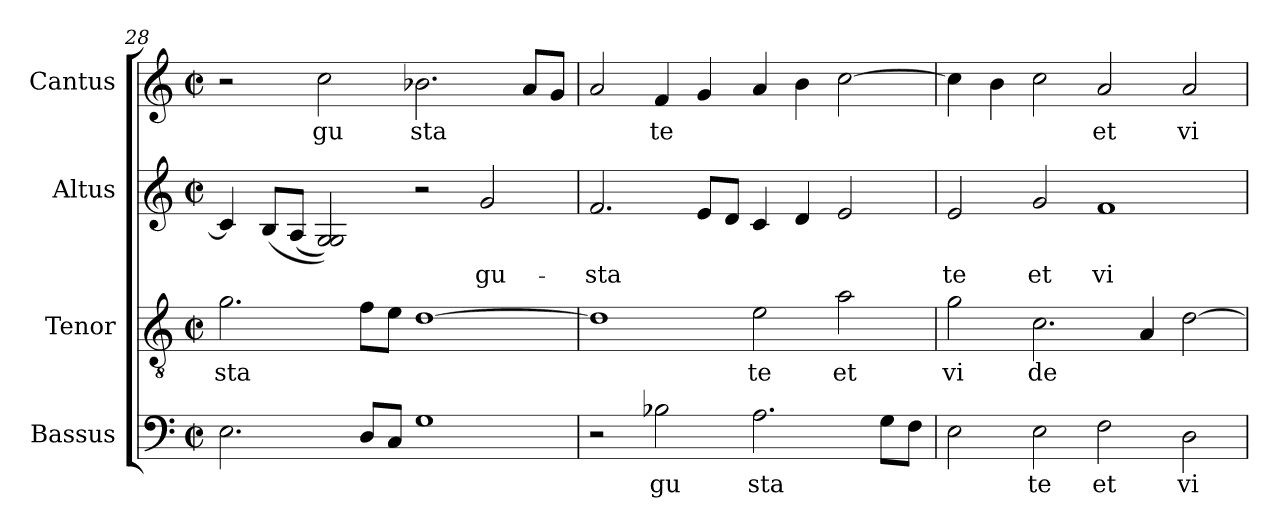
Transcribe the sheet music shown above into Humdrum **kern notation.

**kern	**text	**kern	**text	**kern	**text	**kern	**text
*part4	*part4	*part3	*part3	*part2	*part2	*part1	*part1
*staff4	*staff4	*staff3	*staff3	*staff2	*staff2	*staff1	*staff1
*I"Bassus	*	*I"Tenor	*	*I"Altus	*	*I"Cantus	*
*clefF4	*	*clefGv2	*	*clefG2	*	*clefG2	*
*k[]	*	*k[]	*	*k[]	*	*k[]	*
*C:	*	*C:	*	*C:	*	*C:	*
*M2/2	*	*M2/2	*	*M2/2	*	*M2/2	*
*met(c|)	*	*met(c|)	*	*met(c|)	*	*met(c|)	*
=28	=28	=28	=28	=28	=28	=28	=28
!	!LO:LY:b:cj	!	!LO:LY:b:cj	!	!LO:LY:b:cj	!	!
2.E\	.	2.g\	sta	4c/]	.	2r	.
!	!	!	!	!	!LO:LY:b:cj	!	!
.	.	.	.	(>8B/L	.	.	.
!	!	!	!	!	!LO:LY:b:cj	!	!
.	.	.	.	(<8A/J	.	.	.
!	!	!	!	!	!LO:LY:b:cj	!	!LO:LY:b:cj
.	.	.	.	2G/ 2G/))	.	2cc\	gu
!	!LO:LY:b:cj	!	!LO:LY:b:cj	!	!	!	!
8D/L	.	8f\L	.	.	.	.	.
!	!LO:LY:b:cj	!	!LO:LY:b:cj	!	!	!	!
8C/J	.	8e\J	.	.	.	.	.
!	!LO:LY:b:cj	!	!LO:LY:b:cj	!	!	!	!LO:LY:b:cj
1G	.	[>1d	.	2r	.	2.b-X\	sta
!	!	!	!	!	!LO:LY:b:cj	!	!
.	.	.	.	2g/	gu-	.	.
!	!	!	!	!	!	!	!LO:LY:b:cj
.	.	.	.	.	.	8a/L	.
!	!	!	!	!	!	!	!LO:LY:b:cj
.	.	.	.	.	.	8g/J	.
=29	=29	=29	=29	=29	=29	=29	=29
!	!	!	!LO:LY:b:cj	!	!LO:LY:b:cj	!	!LO:LY:b:cj
2r	.	1d]	.	2.f/	-sta-	2a/	.
!	!LO:LY:b:cj	!	!	!	!	!	!LO:LY:b:cj
2B-X\	gu	.	.	.	.	4f/	te
!	!	!	!	!	!LO:LY:b:cj	!	!LO:LY:b:cj
.	.	.	.	8e/L	--	4g/	.
!	!	!	!	!	!LO:LY:b:cj	!	!
.	.	.	.	8d/J	--	.	.
!	!LO:LY:b:cj	!	!LO:LY:b:cj	!	!LO:LY:b:cj	!	!LO:LY:b:cj
2.A\	sta	2e\	te	4c/	--	4a/	.
!	!	!	!	!	!LO:LY:b:cj	!	!LO:LY:b:cj
.	.	.	.	4d/	--	4b\	.
!	!	!	!LO:LY:b:cj	!	!LO:LY:b:cj	!	!LO:LY:b:cj
.	.	2a\	et	2e/	--	[>2cc\	.
!	!LO:LY:b:cj	!	!	!	!	!	!
8G\L	.	.	.	.	.	.	.
!	!LO:LY:b:cj	!	!	!	!	!	!
8F\J	.	.	.	.	.	.	.
=30	=30	=30	=30	=30	=30	=30	=30
!	!LO:LY:b:cj	!	!LO:LY:b:cj	!	!LO:LY:b:cj	!	!LO:LY:b:cj
2E\	.	2g\	vi	2e/	-te	4cc\]	.
!	!	!	!	!	!	!	!LO:LY:b:cj
.	.	.	.	.	.	4b\	.
!	!LO:LY:b:cj	!	!LO:LY:b:cj	!	!LO:LY:b:cj	!	!LO:LY:b:cj
2E\	te	2.c\	de	2g/	et	2cc\	.
!	!LO:LY:b:cj	!	!	!	!LO:LY:b:cj	!	!LO:LY:b:cj
2F\	et	.	.	1f	vi-	2a/	et
!	!	!	!LO:LY:b:cj	!	!	!	!
.	.	4A/	.	.	.	.	.
!	!LO:LY:b:cj	!	!LO:LY:b:cj	!	!	!	!LO:LY:b:cj
2D\	vi	[<2d\	.	.	.	2a/	vi
=	=	=	=	=	=	=	=
*-	*-	*-	*-	*-	*-	*-	*-
